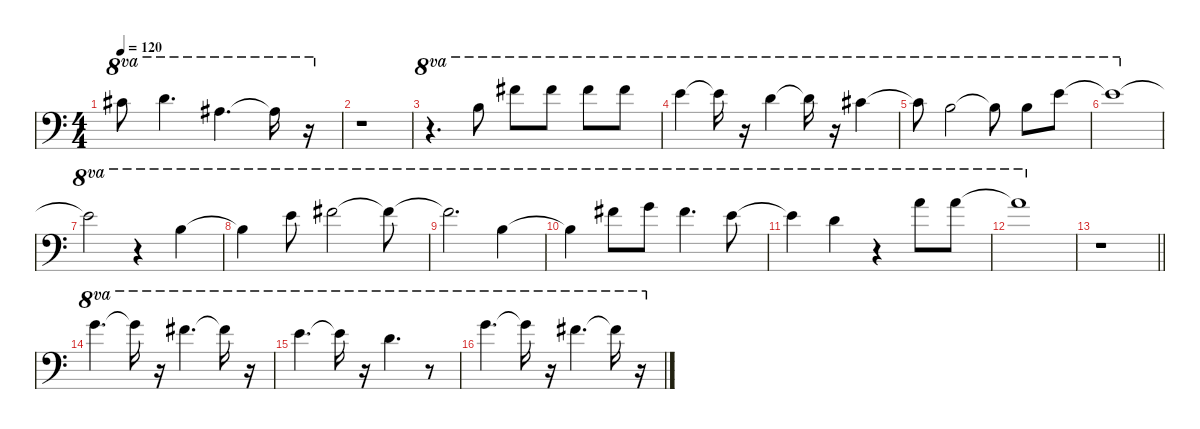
\defaultSystemsLayout 4
\hideDynamics
\bracketExtendMode nobrackets
\singleTrackTrackNamePolicy hidden
\multiTrackTrackNamePolicy hidden
\firstSystemTrackNameMode fullname
\firstSystemTrackNameOrientation horizontal
\otherSystemsTrackNameOrientation horizontal
\track ("Vocals" "ob.") {instrument oboe}
\staff {score}
\tuning (Eb4 B3 Gb3 B2 Gb2 B1)
\ts (4 4)
\tempo 120
\clef f4
\ks c
14.2{t acc #}.8{ot 8va dy f beam Down} 15.2.4{d ot 8va beam Down} 16.3{acc #}.4{d ot 8va beam Down} 16.3{t acc #}.16{ot 8va beam Down} r.16{ot 8va beam Down} |
r.1{beam Down} |
r.4{d ot 8va beam Down} 12.2.8{ot 8va beam Down} 15.1{acc #}.8{ot 8va beam Down} 15.1{acc #}.8{ot 8va beam Down} 15.1{acc #}.8{ot 8va beam Down} 15.1{acc #}.8{ot 8va beam Down} |
13.1.4{ot 8va beam Down} 13.1{t}.16{ot 8va beam Down} r.16{ot 8va beam Down} 11.1.4{ot 8va beam Down} 11.1{t}.16{ot 8va beam Down} r.16{ot 8va beam Down} 10.1{acc #}.4{ot 8va beam Down} |
10.1{t acc #}.8{ot 8va beam Down} 8.1.2{ot 8va beam Down} 8.1{t}.8{ot 8va beam Down} 8.1.8{ot 8va beam Down} 13.1.8{ot 8va beam Down} |
13.1{t}.1{ot 8va beam Down} |
13.1{t}.2{ot 8va beam Down} r.4{ot 8va beam Down} 8.1.4{ot 8va beam Down} |
8.1{t}.4{ot 8va beam Down} 13.1.8{ot 8va beam Down} 15.1{acc #}.2{ot 8va beam Down} 15.1{t acc #}.8{ot 8va beam Down} |
15.1{t acc #}.2{d ot 8va beam Down} 8.1.4{ot 8va beam Down} |
8.1{t}.4{ot 8va beam Down} 15.1{acc #}.8{ot 8va beam Down} 16.1.8{ot 8va beam Down} 15.1{acc #}.4{d ot 8va beam Down} 13.1.8{ot 8va beam Down} |
13.1{t}.4{ot 8va beam Down} 11.1.4{ot 8va beam Down} r.4{ot 8va beam Down} 18.1.8{ot 8va beam Down} 18.1.8{ot 8va beam Down} |
18.1{t}.1{ot 8va beam Down} |
\barLineRight lightlight
r.1{beam Down} |
16.1.4{d ot 8va beam Down} 16.1{t}.16{ot 8va beam Down} r.16{ot 8va beam Down} 15.1{acc #}.4{d ot 8va beam Down} 15.1{t acc #}.16{ot 8va beam Down} r.16{ot 8va beam Down} |
13.1.4{d ot 8va beam Down} 13.1{t}.16{ot 8va beam Down} r.16{ot 8va beam Down} 11.1.4{d ot 8va beam Down} r.8{ot 8va beam Down} |
16.1.4{d ot 8va beam Down} 16.1{t}.16{ot 8va beam Down} r.16{ot 8va beam Down} 15.1{acc #}.4{d ot 8va beam Down} 15.1{t acc #}.16{ot 8va beam Down} r.16{ot 8va beam Down}
